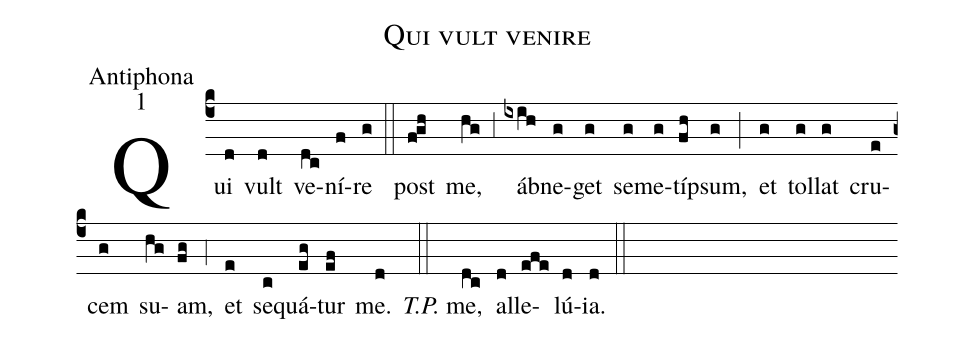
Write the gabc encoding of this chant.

name:Qui vult venire;
office-part:Antiphona;
mode:1;
%%
(c4) Qui(d) vult(d) ve(dc)ní(f)re(g) (::)
post(f!gh) me,(hg) (,3) áb(ixih)ne(g)get(g) se(g)me(g)tí(fh)psum,(g) (;) et(g) tol(g)lat(g) cru(e)cem(g) su(hg)am,(fg) (,4) et(e) se(c)quá(eg)tur(ef) me.(d) (::) <i>T.P.</i> me,(dc) al(d)le(efe)lú(d)ia.(d) (::)
